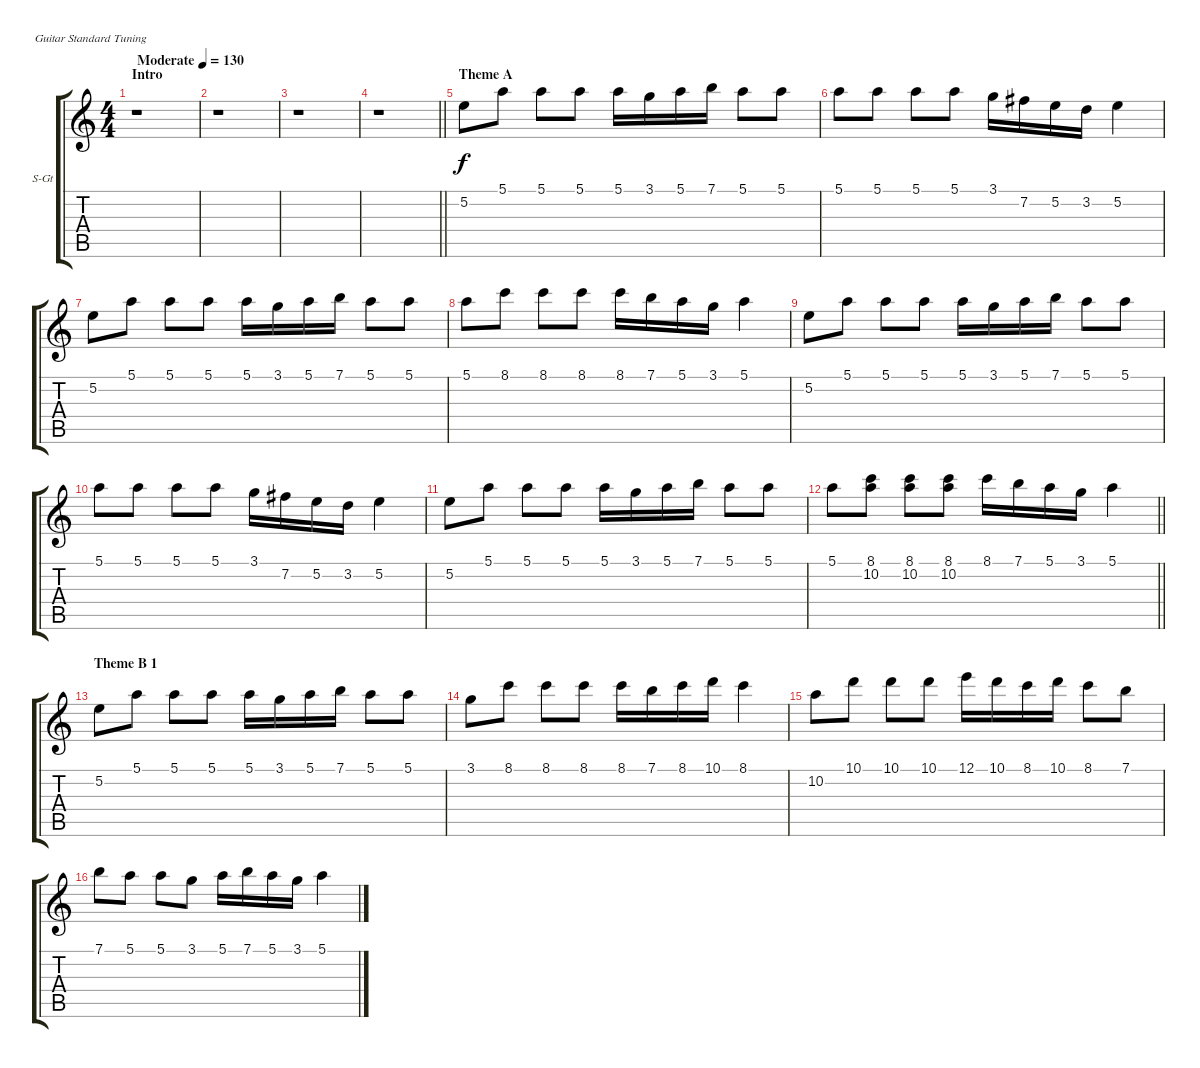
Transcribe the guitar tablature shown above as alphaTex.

\bracketExtendMode groupsimilarinstruments
\firstSystemTrackNameOrientation horizontal
\otherSystemsTrackNameOrientation horizontal
\track ("Melody" "S-Gt") {instrument stringensemble1}
\staff {score tabs}
\tuning (E4 B3 G3 D3 A2 E2)
\displaytranspose 12
\ts (4 4)
\beaming (8 2 2 2 2)
\section ("" "Intro")
\tempo (130 "Moderate")
\clef g2
\ks c
r.1{dy f instrument stringensemble1} |
r.1 |
r.1 |
\barLineRight lightlight
r.1 |
\section ("" "Theme A")
5.2.8 5.1.8 5.1.8 5.1.8 5.1.16 3.1.16 5.1.16 7.1.16 5.1.8 5.1.8 |
5.1.8 5.1.8 5.1.8 5.1.8 3.1.16 7.2.16 5.2.16 3.2.16 5.2.4 |
5.2.8 5.1.8 5.1.8 5.1.8 5.1.16 3.1.16 5.1.16 7.1.16 5.1.8 5.1.8 |
5.1.8 8.1.8 8.1.8 8.1.8 8.1.16 7.1.16 5.1.16 3.1.16 5.1.4 |
5.2.8 5.1.8 5.1.8 5.1.8 5.1.16 3.1.16 5.1.16 7.1.16 5.1.8 5.1.8 |
5.1.8 5.1.8 5.1.8 5.1.8 3.1.16 7.2.16 5.2.16 3.2.16 5.2.4 |
5.2.8 5.1.8 5.1.8 5.1.8 5.1.16 3.1.16 5.1.16 7.1.16 5.1.8 5.1.8 |
\barLineRight lightlight
5.1.8 (8.1 10.2).8 (8.1 10.2).8 (8.1 10.2).8 8.1.16 7.1.16 5.1.16 3.1.16 5.1.4 |
\section ("" "Theme B 1")
5.2.8 5.1.8 5.1.8 5.1.8 5.1.16 3.1.16 5.1.16 7.1.16 5.1.8 5.1.8 |
3.1.8 8.1.8 8.1.8 8.1.8 8.1.16 7.1.16 8.1.16 10.1.16 8.1.4 |
10.2.8 10.1.8 10.1.8 10.1.8 12.1.16 10.1.16 8.1.16 10.1.16 8.1.8 7.1.8 |
7.1.8 5.1.8 5.1.8 3.1.8 5.1.16 7.1.16 5.1.16 3.1.16 5.1.4
